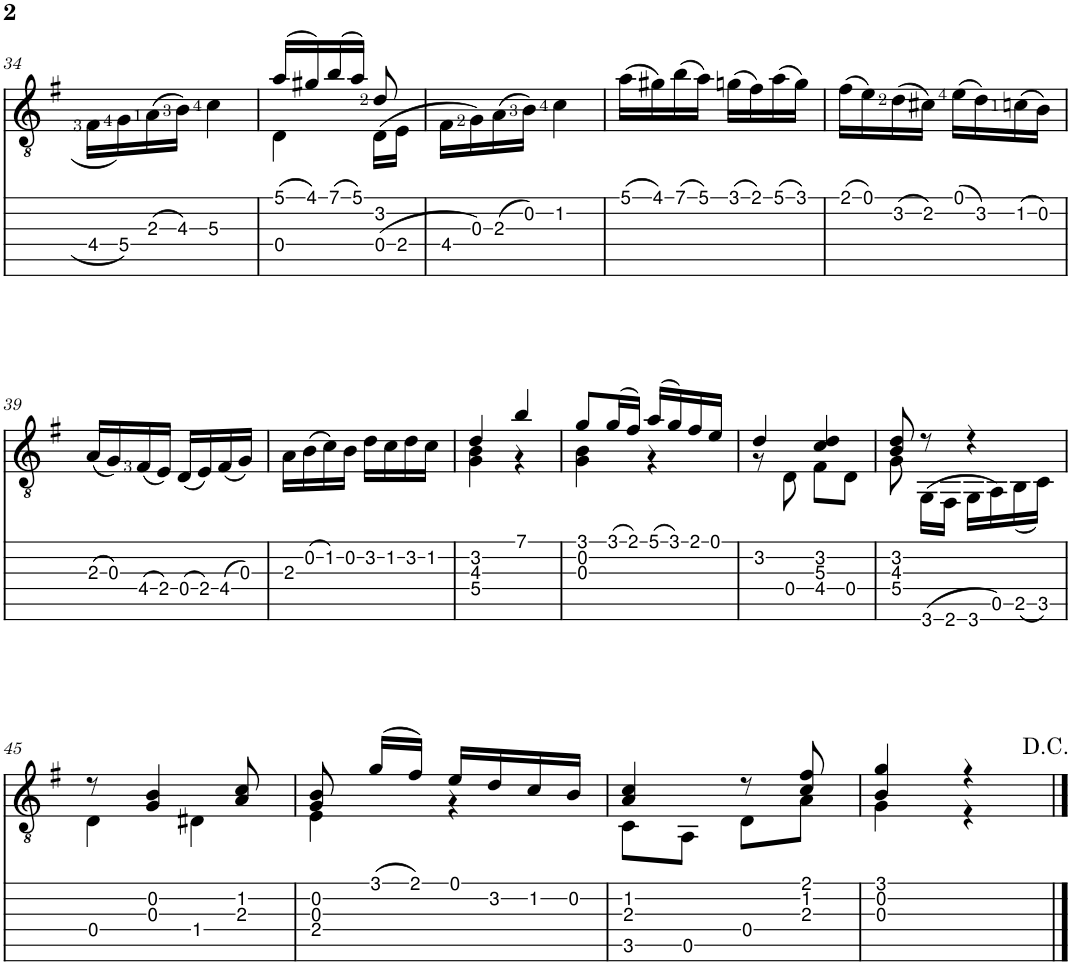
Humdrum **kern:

**kern	**kern
*part1	*part1
*staff2	*staff1
*I"Classical Guitar	*
*I'Guit.	*
!!LO:PB:g=z
*	*clefGv2
*k[f#]	*k[f#]
*G:	*G:
*M2/4	*M2/4
=34	=34
*^	*^
2ryy	16F#LL	2ryy	16F#\LL
.	16GJ	.	16G\
.	16AL	.	(>16A\
.	16BJJ	.	16B\JJ)
.	4c	.	4c\
=35	=35	=35	=35
16aLL	4D	(16a/LL	4D\
16g#XJJ	.	16g#X/)	.
16bLL	.	(16b/	.
16aJ	.	16a/JJ)	.
8dJ	16DLL	8d/	(>16D\LL
.	16EJJ	.	16E\JJ
=36	=36	=36	=36
2ryy	16F#LL	2ryy	16F#\LL
.	16GJ	.	16G\)
.	16AL	.	(>16A\
.	16BJJ	.	16B\JJ)
.	4c	.	4c\
*v	*v	*	*
*	*v	*v
=37	=37
16aLL	(16a\LL
16g#XJ	16g#X\)
16bL	(16b\
16aJJ	16a\JJ)
16gnLL	(16gn\LL
16f#J	16f#\)
16aL	(16a\
16gJJ	16g\JJ)
=38	=38
16f#LL	(16f#\LL
16eJ	16e\)
16dL	(16d\
16c#XJJ	16c#X\JJ)
16eLL	(16e\LL
16dJ	16d\)
16cnL	(16cn\
16BJJ	16B\JJ)
!!LO:LB:g=z
=39	=39
16ALL	(16A/LL
16GJ	16G/)
16F#L	(16F#/
16EJJ	16E/JJ)
16DLL	(16D/LL
16EJ	16E/)
16F#L	(16F#/
16GJJ	16G/JJ)
=40	=40
16ALL	16A\LL
16BJ	(16B\
16cL	16c\)
16BJJ	16B\JJ
16dLL	16d\LL
16cJ	16c\
16dL	16d\
16cJJ	16c\JJ
=41	=41
*^	*^
4d	4G 4B	4d/	4G\ 4B\
4b	4r	4b/	4r
=42	=42	=42	=42
8gL	4G 4B	8g/L	4G\ 4B\
16gL	.	(16g/L	.
16f#JJ	.	16f#/JJ)	.
16aLL	4r	(16a/LL	4r
16gJ	.	16g/)	.
16f#L	.	16f#/	.
16eJJ	.	16e/JJ	.
=43	=43	=43	=43
4d	8r	4d/	8r
.	8D	.	8D\
4c 4d	8F#L	4c/ 4d/	8F#\L
.	8DJ	.	8D\J
=44	=44	=44	=44
8B 8d	8GL	8B/ 8d/	8G\
8r	16GGL	8r	(>16GG\LL
.	16FF#JJ	.	16FF#\JJ
4r	16GGLL	4r	16GG\LL
.	16AAJ	.	16AA\)
.	16BBL	.	(16BB\
.	16CJJ	.	16C\JJ)
!!LO:LB:g=z	!!
=45	=45	=45	=45
8r	4D	8r	4D\
4G 4B	.	4G/ 4B/	.
.	4D#X	.	4D#X\
8A 8c	.	8A/ 8c/	.
=46	=46	=46	=46
8G\ 8B\L	4E	8G/ 8B/	4E\
16gL	.	(16g/LL	.
16f#JJ	.	16f#/JJ)	.
16eLL	4r	16e/LL	4r
16dJ	.	16d/	.
16cL	.	16c/	.
16BJJ	.	16B/JJ	.
=47	=47	=47	=47
4A 4c	8CL	4A/ 4c/	8C\L
.	8AAJ	.	8AA\J
8r	8DL	8r	8D\L
8c 8f#	8AJ	8c/ 8f#/	8A\J
=48	=48	=48	=48
4B 4g	4G	4B/ 4g/	4G\
4r	4r	4r	4r
*v	*v	*	*
*	*v	*v
==	==
*-	*-
